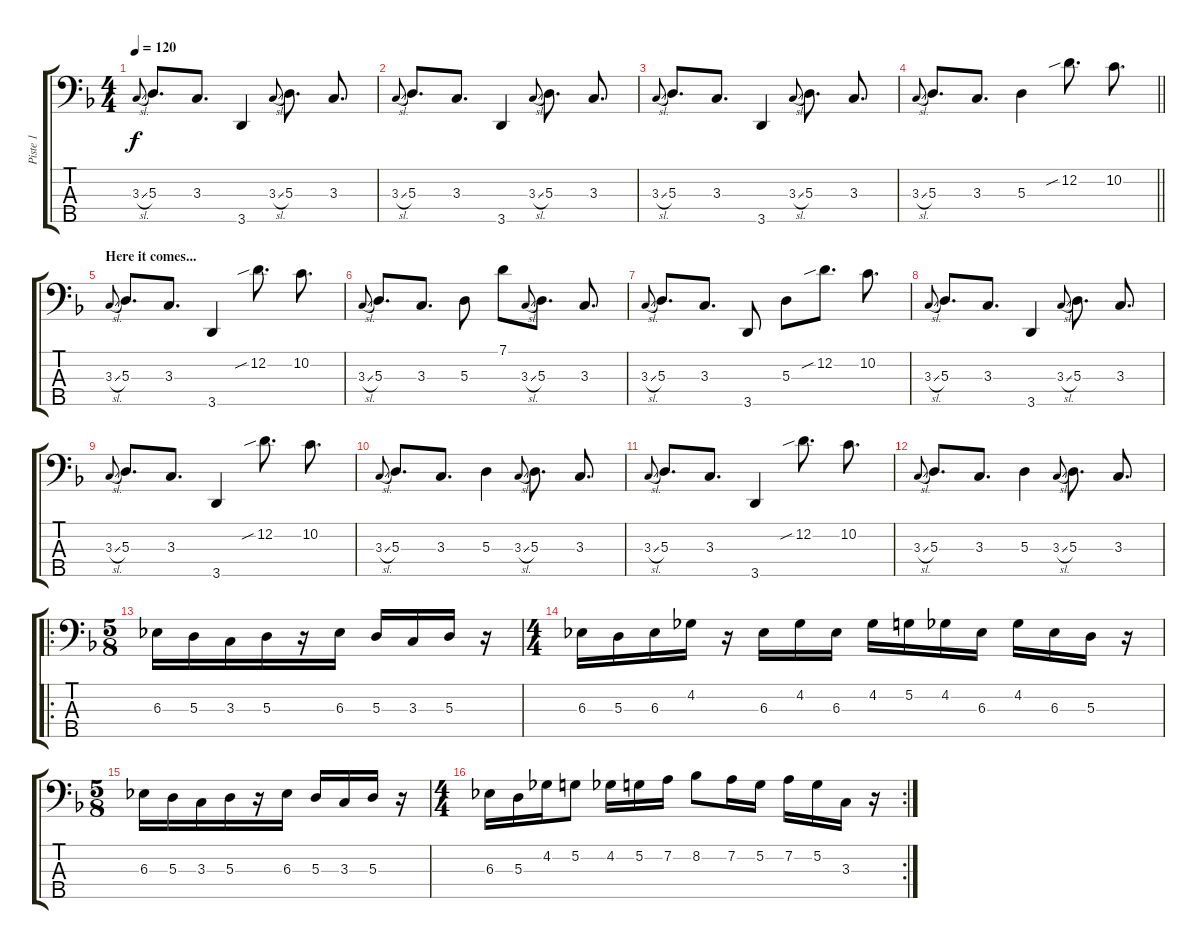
\track ("Piste 1" "Piste 1") {instrument acousticguitarsteel}
\staff {score tabs}
\tuning (G2 D2 A1 E1 B0) {hide}
\ts (4 4)
\tempo 120
\clef f4
\ks dminor
3.3{sl}.8{gr onbeat dy f} 5.3.8{d} 3.3.8{d} 3.5.4 3.3{sl}.8{gr onbeat} 5.3.8{d} 3.3.8{d} |
3.3{sl}.8{gr onbeat} 5.3.8{d} 3.3.8{d} 3.5.4 3.3{sl}.8{gr onbeat} 5.3.8{d} 3.3.8{d} |
3.3{sl}.8{gr onbeat} 5.3.8{d} 3.3.8{d} 3.5.4 3.3{sl}.8{gr onbeat} 5.3.8{d} 3.3.8{d} |
\barLineRight lightlight
3.3{sl}.8{gr onbeat} 5.3.8{d} 3.3.8{d} 5.3.4 12.2{sib}.8{d} 10.2.8{d} |
\section ("" "Here it comes...")
3.3{sl}.8{gr onbeat} 5.3.8{d} 3.3.8{d} 3.5.4 12.2{sib}.8{d} 10.2.8{d} |
3.3{sl}.8{gr onbeat} 5.3.8{d} 3.3.8{d} 5.3.8 7.1.8 3.3{sl}.8{gr onbeat} 5.3.8{d} 3.3.8{d} |
3.3{sl}.8{gr onbeat} 5.3.8{d} 3.3.8{d} 3.5.8 5.3.8 12.2{sib}.8{d} 10.2.8{d} |
3.3{sl}.8{gr onbeat} 5.3.8{d} 3.3.8{d} 3.5.4 3.3{sl}.8{gr onbeat} 5.3.8{d} 3.3.8{d} |
3.3{sl}.8{gr onbeat} 5.3.8{d} 3.3.8{d} 3.5.4 12.2{sib}.8{d} 10.2.8{d} |
3.3{sl}.8{gr onbeat} 5.3.8{d} 3.3.8{d} 5.3.4 3.3{sl}.8{gr onbeat} 5.3.8{d} 3.3.8{d} |
3.3{sl}.8{gr onbeat} 5.3.8{d} 3.3.8{d} 3.5.4 12.2{sib}.8{d} 10.2.8{d} |
3.3{sl}.8{gr onbeat} 5.3.8{d} 3.3.8{d} 5.3.4 3.3{sl}.8{gr onbeat} 5.3.8{d} 3.3.8{d} |
\ro
\ts (5 8)
6.3.16 5.3.16 3.3.16 5.3.16 r.16 6.3.16 5.3.16 3.3.16 5.3.16 r.16 |
\ts (4 4)
6.3.16 5.3.16 6.3.16 4.2.16 r.16 6.3.16 4.2.16 6.3.16 4.2.16 5.2.16 4.2.16 6.3.16 4.2.16 6.3.16 5.3.16 r.16 |
\ts (5 8)
6.3.16 5.3.16 3.3.16 5.3.16 r.16 6.3.16 5.3.16 3.3.16 5.3.16 r.16 |
\rc 2
\ts (4 4)
6.3.16 5.3.16 4.2.16 5.2.8 4.2.16 5.2.16 7.2.16 8.2.8 7.2.16 5.2.16 7.2.16 5.2.16 3.3.16 r.16
